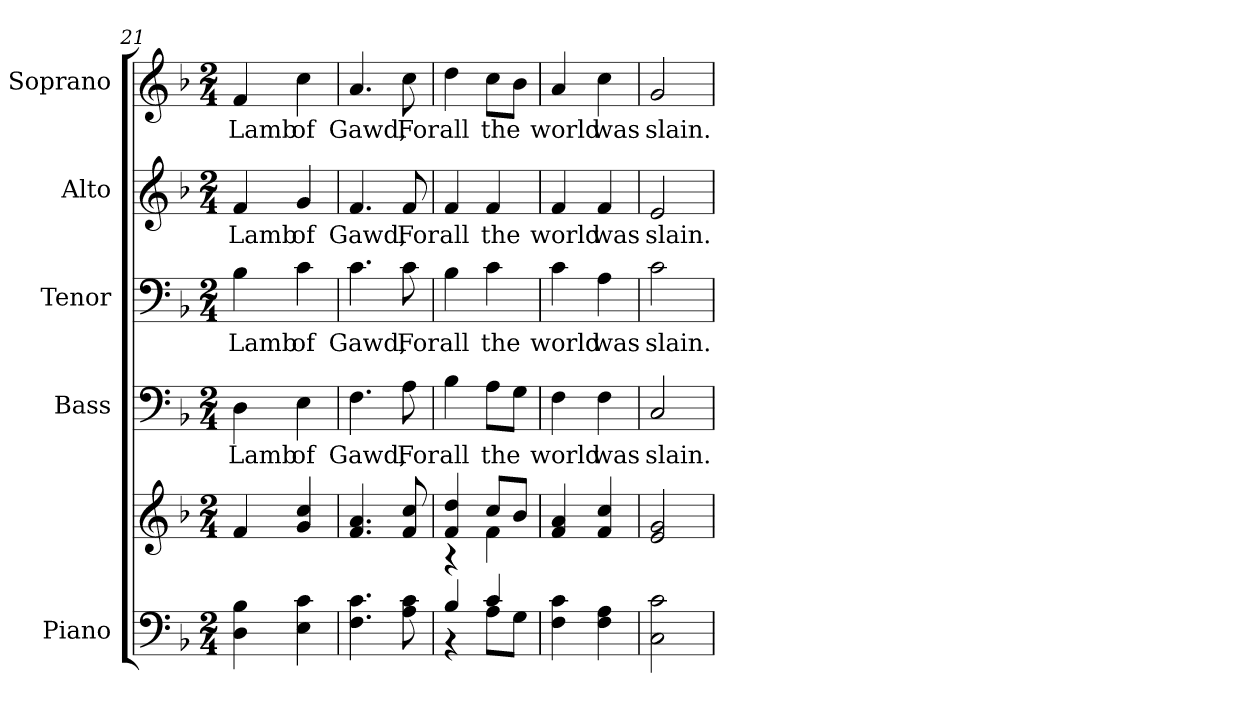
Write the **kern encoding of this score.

**kern	**kern	**kern	**text	**kern	**text	**kern	**text	**kern	**text
*part5	*part5	*part4	*part4	*part3	*part3	*part2	*part2	*part1	*part1
*staff6	*staff5	*staff4	*staff4	*staff3	*staff3	*staff2	*staff2	*staff1	*staff1
*I"Piano	*	*I"Bass	*	*I"Tenor	*	*I"Alto	*	*I"Soprano	*
*I'Pno.	*	*I'B.	*	*I'T.	*	*I'A.	*	*I'S.	*
!!LO:PB:g=z
*clefF4	*clefG2	*clefF4	*	*clefF4	*	*clefG2	*	*clefG2	*
*k[b-]	*k[b-]	*k[b-]	*	*k[b-]	*	*k[b-]	*	*k[b-]	*
*F:	*F:	*F:	*	*F:	*	*F:	*	*F:	*
*M2/4	*M2/4	*M2/4	*	*M2/4	*	*M2/4	*	*M2/4	*
=21	=21	=21	=21	=21	=21	=21	=21	=21	=21
!	!	!	!LO:LY:b:color=#000000	!	!	!	!	!	!
!	!	!	!	!	!LO:LY:b:color=#000000	!	!	!	!
!	!	!	!	!	!	!	!LO:LY:b:color=#000000	!	!
!	!	!	!	!	!	!	!	!	!LO:LY:b:color=#000000
4Di\ 4B-i	4fi/	4Di\	Lamb	4B-i\	Lamb	4fi/	Lamb	4fi/	Lamb
!	!	!	!LO:LY:b:color=#000000	!	!	!	!	!	!
!	!	!	!	!	!LO:LY:b:color=#000000	!	!	!	!
!	!	!	!	!	!	!	!LO:LY:b:color=#000000	!	!
!	!	!	!	!	!	!	!	!	!LO:LY:b:color=#000000
4Ei\ 4ci	4gi/ 4cci	4Ei\	of	4ci\	of	4gi/	of	4cci\	of
=22	=22	=22	=22	=22	=22	=22	=22	=22	=22
!	!	!	!LO:LY:b:color=#000000	!	!	!	!	!	!
!	!	!	!	!	!LO:LY:b:color=#000000	!	!	!	!
!	!	!	!	!	!	!	!LO:LY:b:color=#000000	!	!
!	!	!	!	!	!	!	!	!	!LO:LY:b:color=#000000
4.Fi\ 4.ci	4.fi/ 4.ai	4.Fi\	Gawd,	4.ci\	Gawd,	4.fi/	Gawd,	4.ai/	Gawd,
!	!	!	!LO:LY:b:color=#000000	!	!	!	!	!	!
!	!	!	!	!	!LO:LY:b:color=#000000	!	!	!	!
!	!	!	!	!	!	!	!LO:LY:b:color=#000000	!	!
!	!	!	!	!	!	!	!	!	!LO:LY:b:color=#000000
8Ai\ 8ci	8fi/ 8cci	8Ai\	For	8ci\	For	8fi/	For	8cci\	For
=23	=23	=23	=23	=23	=23	=23	=23	=23	=23
*^	*^	*	*	*	*	*	*	*	*
!	!	!	!	!	!LO:LY:b:color=#000000	!	!	!	!	!	!
!	!	!	!	!	!	!	!LO:LY:b:color=#000000	!	!	!	!
!	!	!	!	!	!	!	!	!	!LO:LY:b:color=#000000	!	!
!	!	!	!	!	!	!	!	!	!	!	!LO:LY:b:color=#000000
4B-i/	4r	4fi/ 4ddi	4r	4B-i\	all	4B-i\	all	4fi/	all	4ddi\	all
!	!	!	!	!	!LO:LY:b:color=#000000	!	!	!	!	!	!
!	!	!	!	!	!	!	!LO:LY:b:color=#000000	!	!	!	!
!	!	!	!	!	!	!	!	!	!LO:LY:b:color=#000000	!	!
!	!	!	!	!	!	!	!	!	!	!	!LO:LY:b:color=#000000
4ci/	8Ai\L	8cci/L	4fi\	8Ai\L	the	4ci\	the	4fi/	the	8cci\L	the
.	8Gi\J	8b-i/J	.	8Gi\J	.	.	.	.	.	8b-i\J	.
*v	*v	*	*	*	*	*	*	*	*	*	*
*	*v	*v	*	*	*	*	*	*	*	*
!!LO:PB:g=z
=24	=24	=24	=24	=24	=24	=24	=24	=24	=24
*^	*	*	*	*	*	*	*	*	*
!	!	!	!	!LO:LY:b:color=#000000	!	!	!	!	!	!
*v	*v	*	*	*	*	*	*	*	*	*
*^	*	*	*	*	*	*	*	*	*
!	!	!	!	!	!	!LO:LY:b:color=#000000	!	!	!	!
*v	*v	*	*	*	*	*	*	*	*	*
*^	*	*	*	*	*	*	*	*	*
!	!	!	!	!	!	!	!	!LO:LY:b:color=#000000	!	!
*v	*v	*	*	*	*	*	*	*	*	*
*^	*	*	*	*	*	*	*	*	*
!	!	!	!	!	!	!	!	!	!	!LO:LY:b:color=#000000
*v	*v	*	*	*	*	*	*	*	*	*
4Fi\ 4ci	4fi/ 4ai	4Fi\	world	4ci\	world	4fi/	world	4ai/	world
!	!	!	!LO:LY:b:color=#000000	!	!	!	!	!	!
!	!	!	!	!	!LO:LY:b:color=#000000	!	!	!	!
!	!	!	!	!	!	!	!LO:LY:b:color=#000000	!	!
!	!	!	!	!	!	!	!	!	!LO:LY:b:color=#000000
4Fi\ 4Ai	4fi/ 4cci	4Fi\	was	4Ai\	was	4fi/	was	4cci\	was
=25	=25	=25	=25	=25	=25	=25	=25	=25	=25
!	!	!	!LO:LY:b:color=#000000	!	!	!	!	!	!
!	!	!	!	!	!LO:LY:b:color=#000000	!	!	!	!
!	!	!	!	!	!	!	!LO:LY:b:color=#000000	!	!
!	!	!	!	!	!	!	!	!	!LO:LY:b:color=#000000
2Ci\ 2ci	2ei/ 2gi	2Ci/	slain.	2ci\	slain.	2ei/	slain.	2gi/	slain.
=	=	=	=	=	=	=	=	=	=
*-	*-	*-	*-	*-	*-	*-	*-	*-	*-
